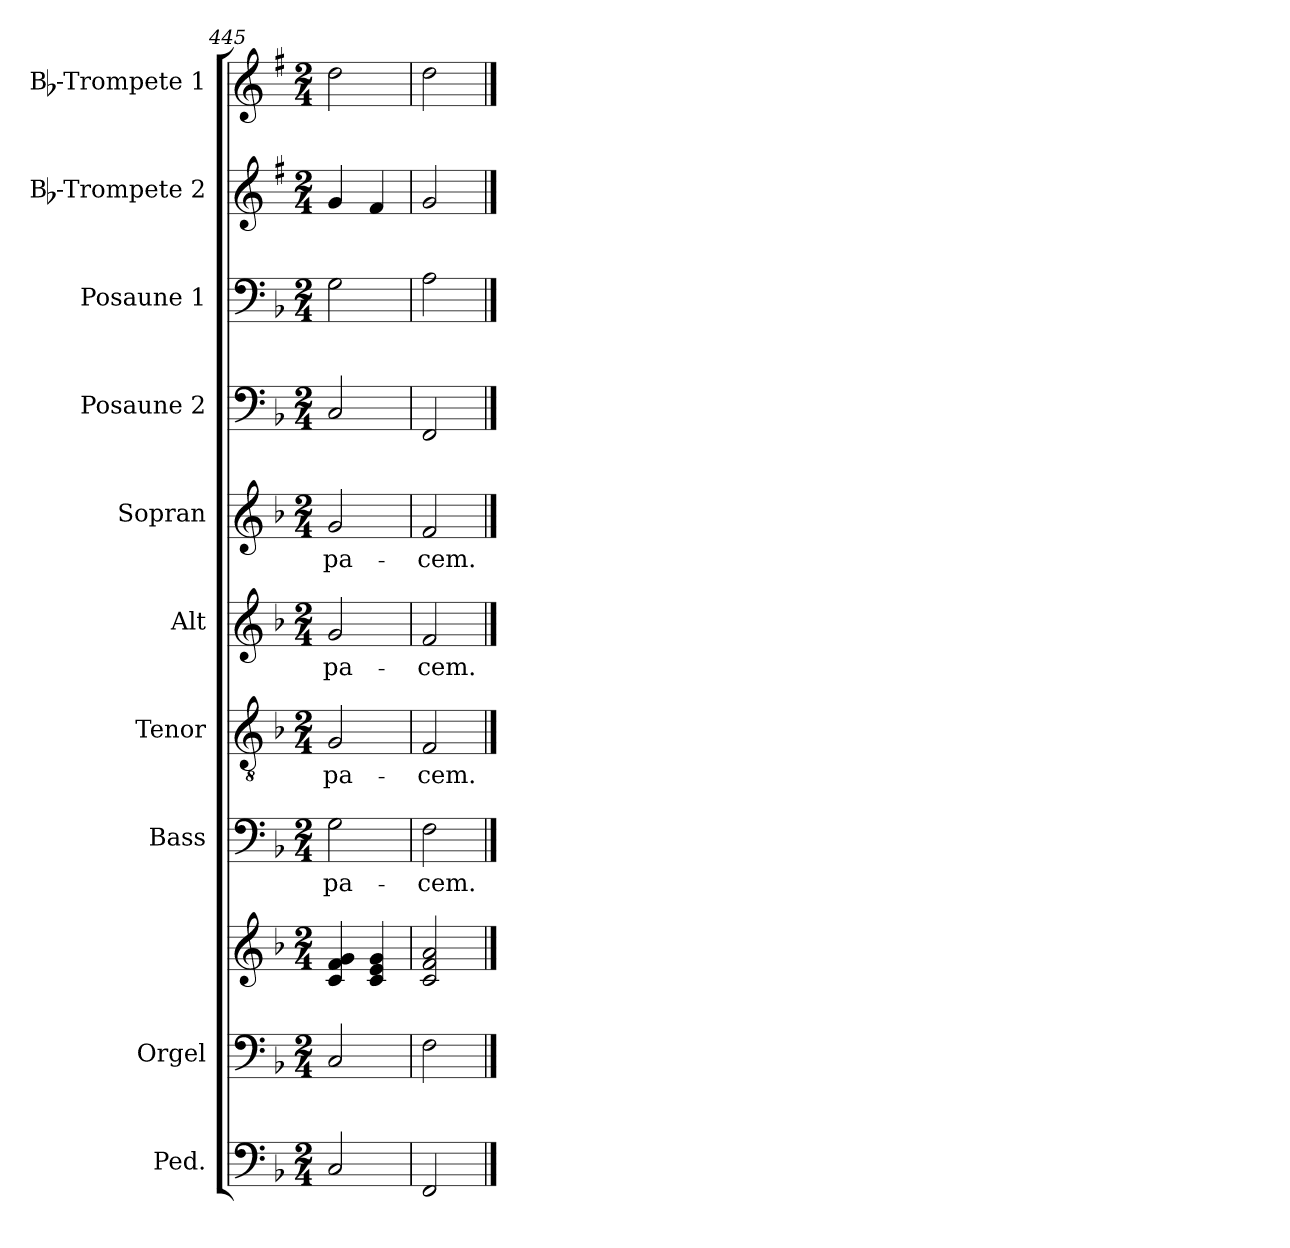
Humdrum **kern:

**kern	**kern	**kern	**kern	**text	**kern	**text	**kern	**text	**kern	**text	**kern	**kern	**kern	**kern
*part10	*part9	*part9	*part8	*part8	*part7	*part7	*part6	*part6	*part5	*part5	*part4	*part3	*part2	*part1
*staff11	*staff10	*staff9	*staff8	*staff8	*staff7	*staff7	*staff6	*staff6	*staff5	*staff5	*staff4	*staff3	*staff2	*staff1
*I"Ped.	*I"Orgel	*	*I"Bass	*	*I"Tenor	*	*I"Alt	*	*I"Sopran	*	*I"Posaune 2	*I"Posaune 1	*I"Bb-Trompete 2	*I"Bb-Trompete 1
*	*I'Org.	*	*I'B.	*	*I'T.	*	*I'A.	*	*I'S.	*	*I'Pos. 2	*I'Pos. 1	*I'Bb Trp. 2	*I'Bb Trp. 1
*clefF4	*clefF4	*clefG2	*clefF4	*	*clefGv2	*	*clefG2	*	*clefG2	*	*clefF4	*clefF4	*clefG2	*clefG2
*ITrd7c12	*	*	*	*	*	*	*	*	*	*	*	*	*ITrd1c2	*ITrd1c2
*k[b-]	*k[b-]	*k[b-]	*k[b-]	*	*k[b-]	*	*k[b-]	*	*k[b-]	*	*k[b-]	*k[b-]	*k[b-]	*k[b-]
*F:	*F:	*F:	*F:	*	*F:	*	*F:	*	*F:	*	*F:	*F:	*F:	*F:
*M2/4	*M2/4	*M2/4	*M2/4	*	*M2/4	*	*M2/4	*	*M2/4	*	*M2/4	*M2/4	*M2/4	*M2/4
=445	=445	=445	=445	=445	=445	=445	=445	=445	=445	=445	=445	=445	=445	=445
!	!	!	!	!LO:LY:b	!	!LO:LY:b	!	!LO:LY:b	!	!LO:LY:b	!	!	!	!
2CC/	2C/	4c/ 4f/ 4g/	2G\	pa-	2G/	pa-	2g/	pa-	2g/	pa-	2C/	2G\	4f/	2cc\
.	.	4c/ 4e/ 4g/	.	.	.	.	.	.	.	.	.	.	4e/	.
=446	=446	=446	=446	=446	=446	=446	=446	=446	=446	=446	=446	=446	=446	=446
!	!	!	!	!LO:LY:b	!	!LO:LY:b	!	!LO:LY:b	!	!LO:LY:b	!	!	!	!
2FFF/	2F\	2c/ 2f/ 2a/	2F\	-cem.	2F/	-cem.	2f/	-cem.	2f/	-cem.	2FF/	2A\	2f/	2cc\
==	==	==	==	==	==	==	==	==	==	==	==	==	==	==
*-	*-	*-	*-	*-	*-	*-	*-	*-	*-	*-	*-	*-	*-	*-
